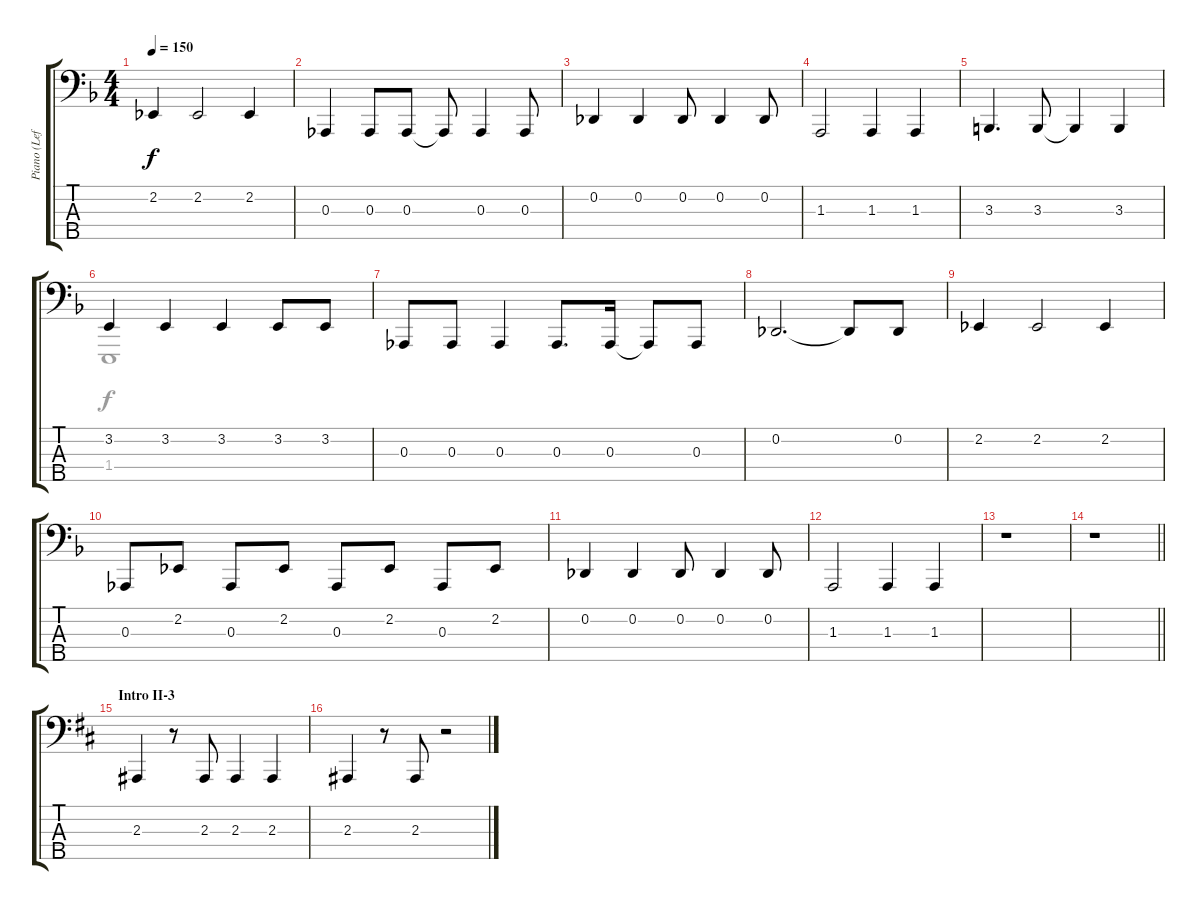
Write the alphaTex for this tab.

\track ("Piano (Left Hand)" "Piano (Lef") {instrument acousticgrandpiano}
\staff {score tabs}
\tuning (Gb2 Db2 Ab1 Eb1 Bb0) {hide}
\voice
\ts (4 4)
\tempo 150
\clef f4
\ks f
2.2.4{dy f} 2.2.2 2.2.4 |
0.3.4 0.3.8 0.3.8 0.3{t}.8 0.3.4 0.3.8 |
0.2.4 0.2.4 0.2.8 0.2.4 0.2.8 |
1.3.2 1.3.4 1.3.4 |
3.3.4{d} 3.3.8 3.3{t}.4 3.3.4 |
3.2.4 3.2.4 3.2.4 3.2.8 3.2.8 |
0.3.8 0.3.8 0.3.4 0.3.8{d} 0.3.16 0.3{t}.8 0.3.8 |
0.2.2{d} 0.2{t}.8 0.2.8 |
2.2.4 2.2.2 2.2.4 |
0.3.8 2.2.8 0.3.8 2.2.8 0.3.8 2.2.8 0.3.8 2.2.8 |
0.2.4 0.2.4 0.2.8 0.2.4 0.2.8 |
1.3.2 1.3.4 1.3.4 |
r.1 |
\barLineRight lightlight
r.1 |
\section ("" "Intro II-3")
\ks d
2.3.4 r.8 2.3.8 2.3.4 2.3.4 |
2.3.4 r.8 2.3.8 r.2
\voice
\clef f4
\ottava regular
\simile none
\ks f
|
|
|
|
|
1.4.1 |
|
|
|
|
|
|
|
\barLineRight lightlight
|
\ks d
|
